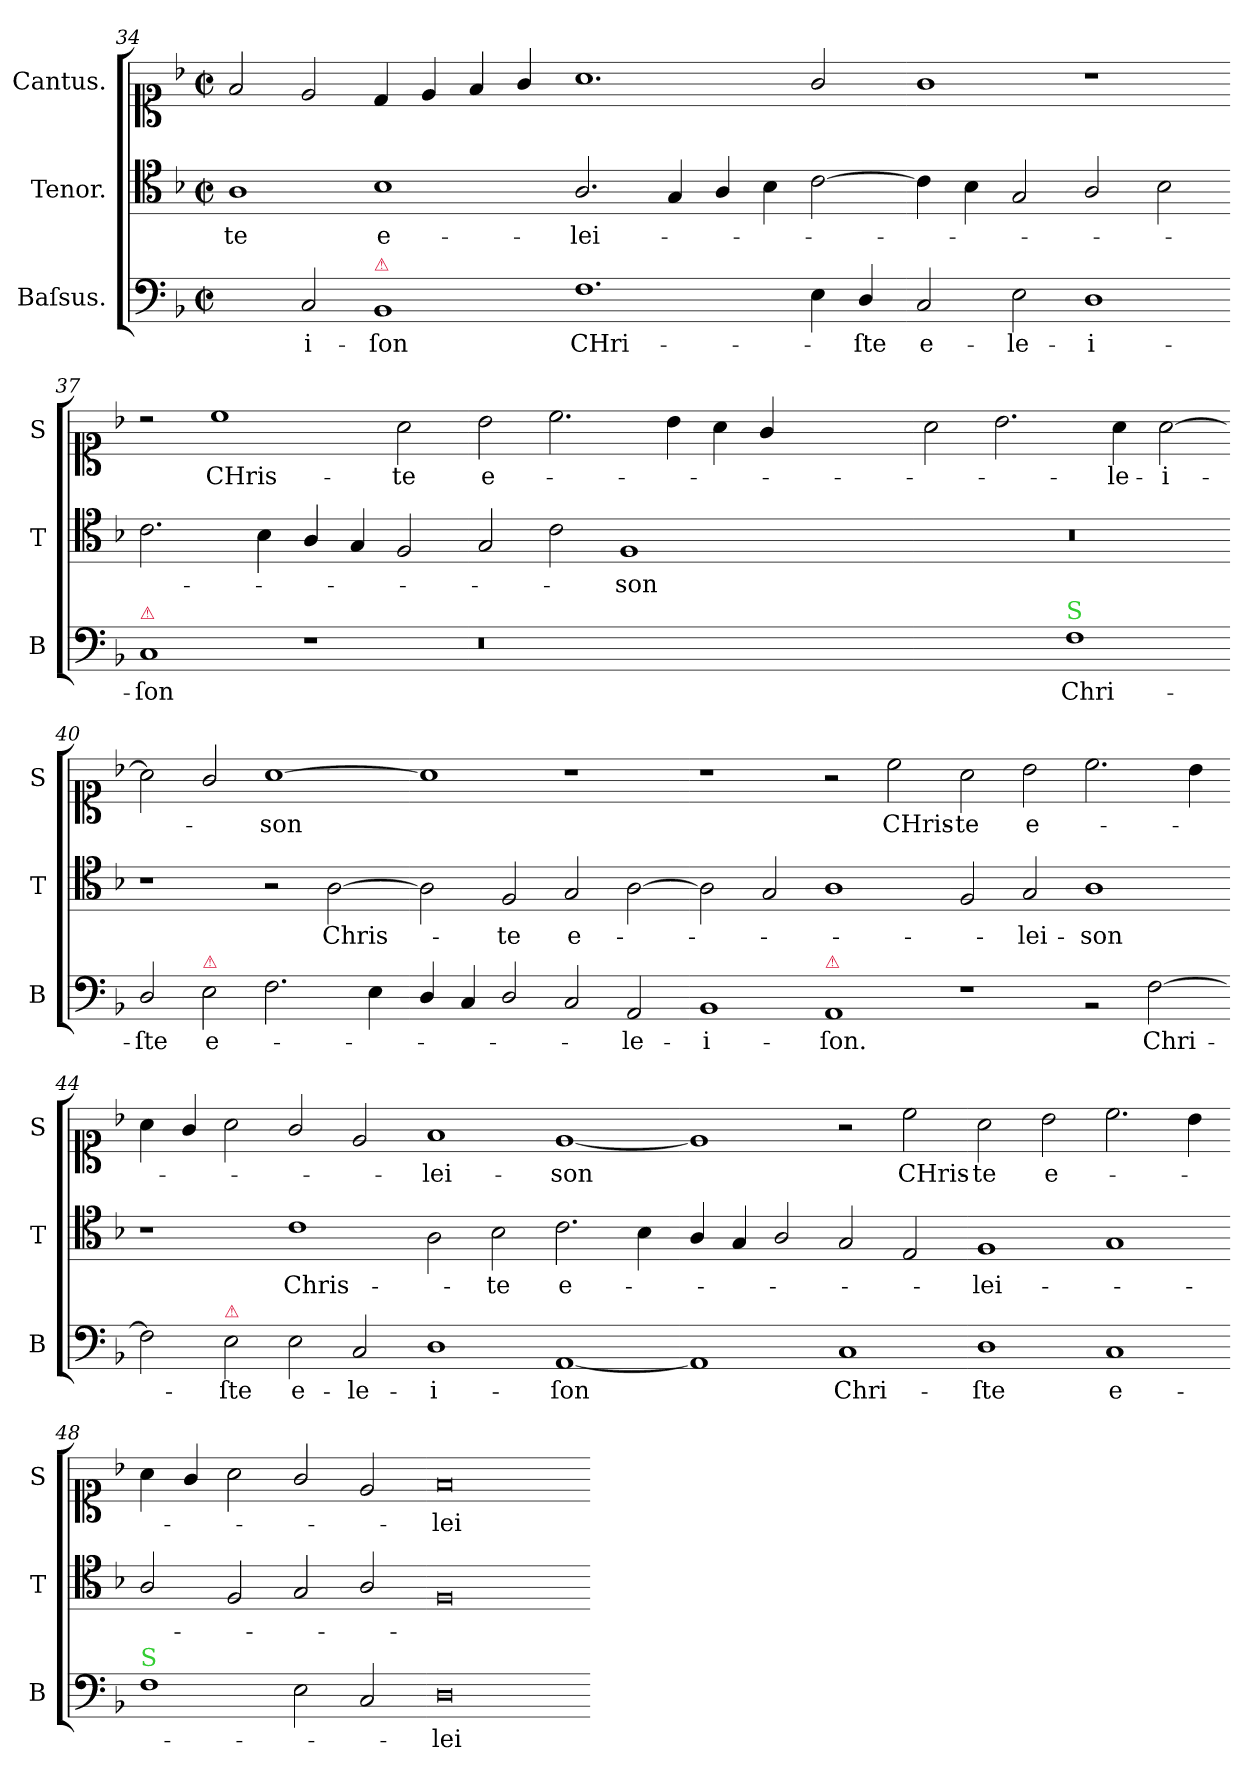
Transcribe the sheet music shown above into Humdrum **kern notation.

**kern	**text	**kern	**text	**kern	**text
*part3	*part3	*part2	*part2	*part1	*part1
*staff3	*staff3	*staff2	*staff2	*staff1	*staff1
*I"Baſsus.	*	*I"Tenor.	*	*I"Cantus.	*
*I'B	*	*I'T	*	*I'S	*
*clefF4	*	*clefC4	*	*clefC1	*
*k[b-]	*	*k[b-]	*	*k[b-]	*
*M2/1	*	*M2/1	*	*M2/1	*
*met(c|)	*	*met(c|)	*	*met(c|)	*
=34	=34	=34	=34	=34	=34
2ryy	.	1A\	-te	2f/	.
2C/	-i-	.	.	2e/	.
!LO:TX:a:color=crimson:t=⚠	!	!	!	!	!
1BB-/	-ſon	1B-\	e-	4d/	.
.	.	.	.	4e/	.
.	.	.	.	4f/	.
.	.	.	.	4g/	.
=35-	=35-	=35-	=35-	=35-	=35-
!	!LO:LY:i	!	!	!	!
1.F\	CHri-	2.A/	-lei-	1.a\	.
.	.	4G/	.	.	.
.	.	4A/	.	.	.
.	.	4B-\	.	.	.
4E\	.	[2c\	.	2g/	.
!	!LO:LY:i	!	!	!	!
4D/	-ſte	.	.	.	.
=36-	=36-	=36-	=36-	=36-	=36-
!	!LO:LY:i	!	!	!	!
2C/	e-	4c\]	.	1g\	.
.	.	4B-\	.	.	.
!	!LO:LY:i	!	!	!	!
2E\	le-	2G/	.	.	.
!	!LO:LY:i	!	!	!	!
1D\	-i-	2A/	.	1r	.
.	.	2B-\	.	.	.
=37-	=37-	=37-	=37-	=37-	=37-
!LO:TX:a:color=crimson:t=⚠	!	!	!	!	!
!	!LO:LY:i	!	!	!	!
1C/	-ſon	2.c\	.	2rb	.
.	.	.	.	1cc\	CHris-
.	.	4B-\	.	.	.
1r	.	4A/	.	.	.
.	.	4G/	.	.	.
.	.	2F/	.	2a\	-te
=38-	=38-	=38-	=38-	=38-	=38-
0.r	.	2G/	.	2b-\	e-
.	.	2c\	.	2.cc\	.
.	.	1F/	-son	.	.
.	.	.	.	4b-\	.
.	.	.	.	4a\	.
.	.	.	.	4g/	.
.	.	1ryy	.	1ryy	.
=39-	=39-	=39-	=39-	=39-	=39-
1ryy	.	0r	.	2a\	.
.	.	.	.	2.b-\	.
!LO:TX:a:color=limegreen:t=S	!	!	!	!	!
1F\	Chri-	.	.	.	.
.	.	.	.	4a\	-le-
.	.	.	.	[2a\	-i-
=40-	=40-	=40-	=40-	=40-	=40-
2D/	-ſte	1r	.	2a\]	.
!LO:TX:a:color=crimson:t=⚠	!	!	!	!	!
2E\	e-	.	.	2g/	.
2.F\	.	2r	.	[1a\	-son
.	.	[2A\	Chris-	.	.
4E\	.	.	.	.	.
=41-	=41-	=41-	=41-	=41-	=41-
4D/	.	2A\]	.	1a\]	.
4C/	.	.	.	.	.
2D/	.	2F/	-te	.	.
2C/	.	2G/	e-	1r	.
2AA/	-le-	[2A\	.	.	.
=42-	=42-	=42-	=42-	=42-	=42-
1BB-/	-i-	2A\]	.	1r	.
.	.	2G/	.	.	.
!LO:TX:a:color=crimson:t=⚠	!	!	!	!	!
1AA/	-ſon.	1A\	.	2r	.
!	!	!	!	!	!LO:LY:i
.	.	.	.	2cc\	CHris-
=43-	=43-	=43-	=43-	=43-	=43-
!	!	!	!	!	!LO:LY:i
1r	.	2F/	.	2a\	-te
!	!	!	!	!	!LO:LY:i
.	.	2G/	-lei-	2b-\	e-
2rBB	.	1A\	-son	2.cc\	.
[2F\	Chri-	.	.	.	.
.	.	.	.	4b-\	.
=44-	=44-	=44-	=44-	=44-	=44-
2F\]	.	1r	.	4a\	.
.	.	.	.	4g/	.
!LO:TX:a:color=crimson:t=⚠	!	!	!	!	!
2E\	-ſte	.	.	2a\	.
2E\	e-	1c\	Chris-	2g/	.
2C/	-le-	.	.	2e/	.
=45-	=45-	=45-	=45-	=45-	=45-
!	!	!	!	!	!LO:LY:i
1D\	-i-	2A\	.	1f/	-lei-
.	.	2B-\	-te	.	.
!	!	!	!	!	!LO:LY:i
[1AA/	-ſon	2.c\	e-	[1e/	-son
.	.	4B-\	.	.	.
=46-	=46-	=46-	=46-	=46-	=46-
1AA/]	.	4A/	.	1e/]	.
.	.	4G/	.	.	.
.	.	2A/	.	.	.
!	!LO:LY:i	!	!	!	!
1C/	Chri-	2G/	.	2r	.
!	!	!	!	!	!LO:LY:i
.	.	2E/	.	2cc\	CHris-
=47-	=47-	=47-	=47-	=47-	=47-
!	!LO:LY:i	!	!	!	!LO:LY:i
1D\	-ſte	1F/	-lei-	2a\	-te
!	!	!	!	!	!LO:LY:i
.	.	.	.	2b-\	e-
!	!LO:LY:i	!	!	!	!
1C/	e-	1G/	.	2.cc\	.
.	.	.	.	4b-\	.
=48-	=48-	=48-	=48-	=48-	=48-
!LO:TX:a:color=limegreen:t=S	!	!	!	!	!
1F\	.	2A/	.	4a\	.
.	.	.	.	4g/	.
.	.	2F/	.	2a\	.
2E\	.	2G/	.	2g/	.
2C/	.	2A/	.	2e/	.
=49-	=49-	=49-	=49-	=49-	=49-
!	!LO:LY:i	!	!	!	!LO:LY:i
0D\	-lei-	0F/	.	0f/	-lei-
=-	=-	=-	=-	=-	=-
*-	*-	*-	*-	*-	*-
